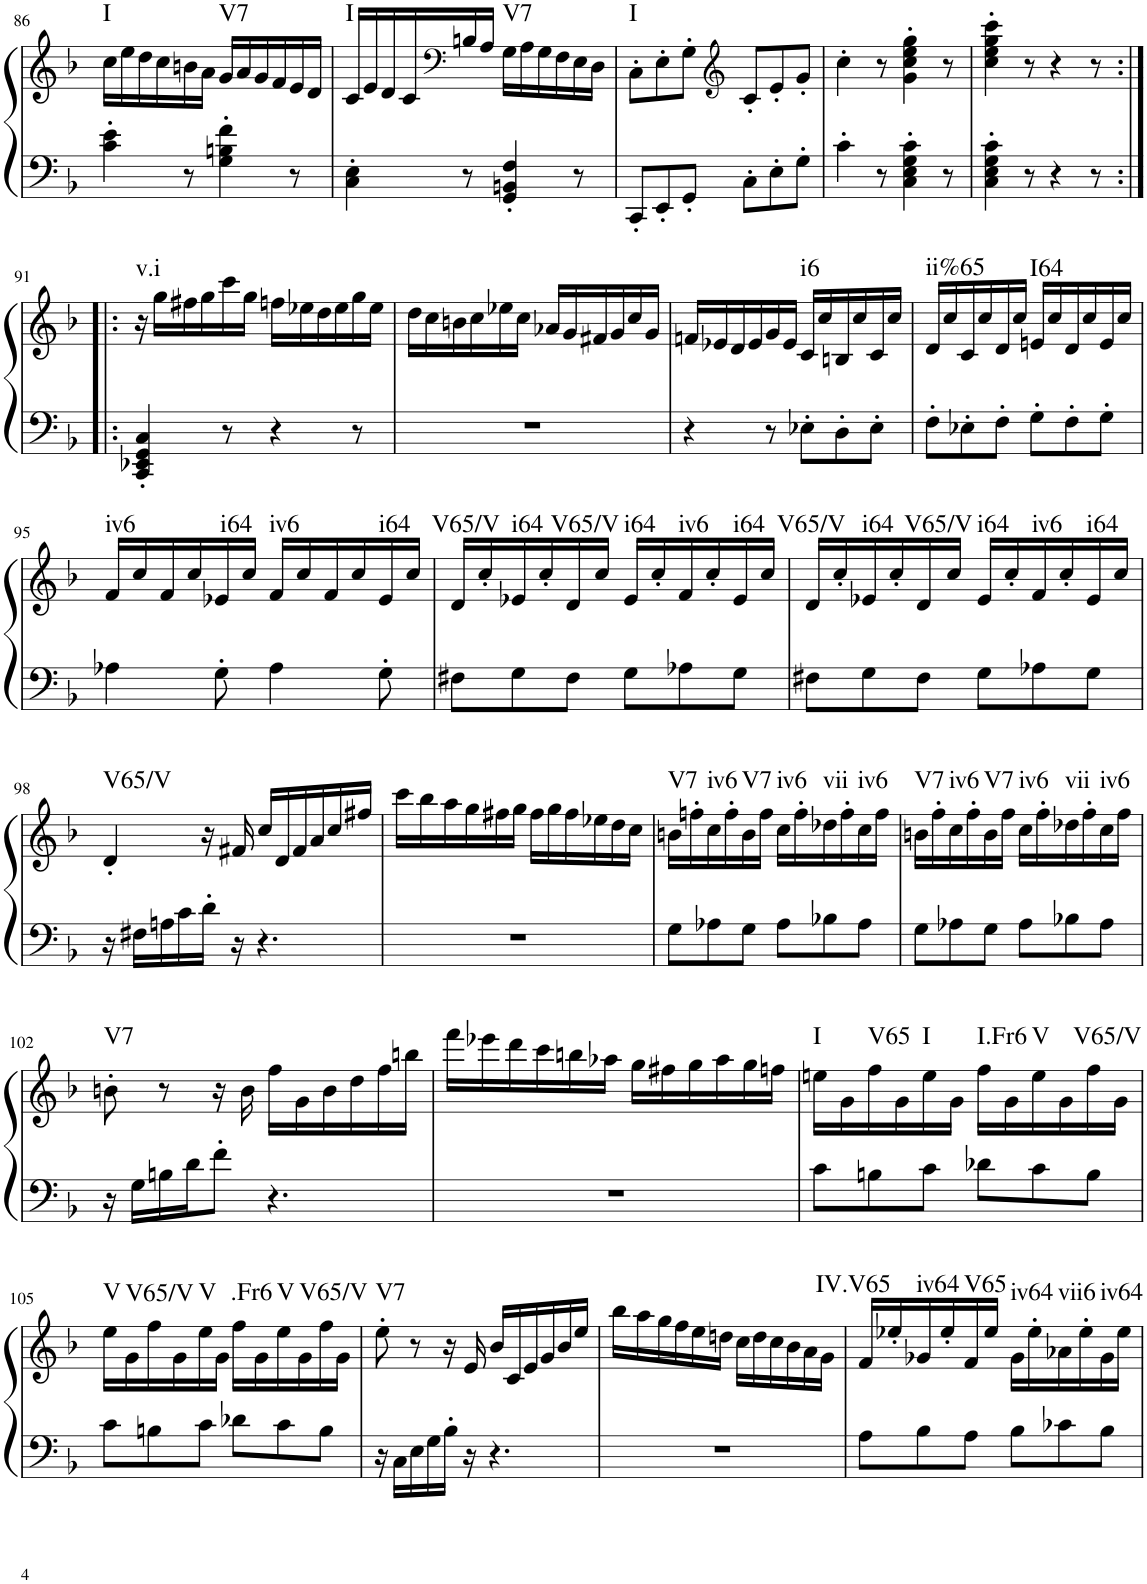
**kern	**kern	**harte
*part1	*part1	*part1
*staff2	*staff1	*
*I"Piano, Piano right	*	*
*I'Pno.	*	*
!!LO:PB:g=z
*clefF4	*clefG2	*
*k[b-]	*k[b-]	*
*M6/8	*M6/8	*
=86	=86	=86
!	!	!LO:H:kt=I
4c\' 4e\'	16cc\LL	N
.	16ee\	.
.	16dd\	.
.	16cc\	.
8r	16bn\	.
.	16a\JJ	.
!	!	!LO:H:kt=V7
4G\' 4Bn\' 4f\'	16g/LL	N
.	16a/	.
.	16g/	.
.	16f/	.
8r	16e/	.
.	16d/JJ	.
=87	=87	=87
!	!	!LO:H:kt=I
4C\' 4E\'	16c/LL	N
.	16e/	.
.	16d/	.
.	16c/	.
*	*clefF4	*
8r	16Bn/	.
.	16A/JJ	.
!	!	!LO:H:kt=V7
4GG/' 4BBn/' 4F/'	16G\LL	N
.	16A\	.
.	16G\	.
.	16F\	.
8r	16E\	.
.	16D\JJ	.
=88	=88	=88
!	!	!LO:H:kt=I
8CC'/L	8C'\L	N
8EE'/	8E'\	.
8GG'/J	8G'\J	.
*	*clefG2	*
8C'\L	8c'/L	.
8E'\	8e'/	.
8G'\J	8g'/J	.
=89	=89	=89
4c'\	4cc'\	.
8r	8r	.
4C\' 4E\' 4G\' 4c\'	4g\' 4cc\' 4ee\' 4gg\'	.
8r	8r	.
=90	=90	=90
4C\' 4E\' 4G\' 4c\'	4cc\' 4ee\' 4gg\' 4ccc\'	.
8r	8r	.
4r	4r	.
8r	8r	.
!!LO:LB:g=z
=91:|!|:	=91:|!|:	=91:|!|:
!	!	!LO:H:kt=v.i
4CC/' 4EE-X/' 4GG/' 4C/'	16r	N
.	16gg\LL	.
.	16ff#X\	.
.	16gg\	.
8r	16ccc\	.
.	16gg\JJ	.
4r	16ffn\LL	.
.	16ee-X\	.
.	16dd\	.
.	16ee-\	.
8r	16gg\	.
.	16ee-\JJ	.
=92	=92	=92
2.r	16dd\LL	.
.	16cc\	.
.	16bn\	.
.	16cc\	.
.	16ee-X\	.
.	16cc\JJ	.
.	16a-X/LL	.
.	16g/	.
.	16f#X/	.
.	16g/	.
.	16cc/	.
.	16g/JJ	.
=93	=93	=93
4r	16fn/LL	.
.	16e-X/	.
.	16d/	.
.	16e-/	.
8r	16g/	.
.	16e-/JJ	.
!	!	!LO:H:kt=i6
8E-X'\L	16c/LL	N
.	16cc/	.
8D'\	16Bn/	.
.	16cc/	.
8E-'\J	16c/	.
.	16cc/JJ	.
=94	=94	=94
!	!	!LO:H:kt=ii%65
8F'\L	16d/LL	N
.	16cc/	.
8E-X'\	16c/	.
.	16cc/	.
8F'\J	16d/	.
.	16cc/JJ	.
!	!	!LO:H:kt=I64
8G'\L	16en/LL	N
.	16cc/	.
8F'\	16d/	.
.	16cc/	.
8G'\J	16e/	.
.	16cc/JJ	.
!!LO:LB:g=z
=95	=95	=95
!	!	!LO:H:kt=iv6
4A-X\	16f/LL	N
.	16cc/	.
.	16f/	.
.	16cc/	.
!	!	!LO:H:kt=i64
8G'\	16e-X/	N
.	16cc/JJ	.
!	!	!LO:H:kt=iv6
4A-\	16f/LL	N
.	16cc/	.
.	16f/	.
.	16cc/	.
!	!	!LO:H:kt=i64
8G'\	16e-/	N
.	16cc/JJ	.
=96	=96	=96
!	!	!LO:H:kt=V65/V
8F#X\L	16d/LL	N
.	16cc'/	.
!	!	!LO:H:kt=i64
8G\	16e-X/	N
.	16cc'/	.
!	!	!LO:H:kt=V65/V
8F#\J	16d/	N
.	16cc/JJ	.
!	!	!LO:H:kt=i64
8G\L	16e-/LL	N
.	16cc'/	.
!	!	!LO:H:kt=iv6
8A-X\	16f/	N
.	16cc'/	.
!	!	!LO:H:kt=i64
8G\J	16e-/	N
.	16cc/JJ	.
=97	=97	=97
!	!	!LO:H:kt=V65/V
8F#X\L	16d/LL	N
.	16cc'/	.
!	!	!LO:H:kt=i64
8G\	16e-X/	N
.	16cc'/	.
!	!	!LO:H:kt=V65/V
8F#\J	16d/	N
.	16cc/JJ	.
!	!	!LO:H:kt=i64
8G\L	16e-/LL	N
.	16cc'/	.
!	!	!LO:H:kt=iv6
8A-X\	16f/	N
.	16cc'/	.
!	!	!LO:H:kt=i64
8G\J	16e-/	N
.	16cc/JJ	.
!!LO:LB:g=z
=98	=98	=98
!	!	!LO:H:kt=V65/V
16r	4d'/	N
16F#X\LL	.	.
16An\	.	.
16c\	.	.
16d'\JJ	16r	.
16r	16f#X/	.
4.r	16cc/LL	.
.	16d/	.
.	16f#/	.
.	16a/	.
.	16cc/	.
.	16ff#X/JJ	.
=99	=99	=99
2.r	16ccc\LL	.
.	16bb-\	.
.	16aa\	.
.	16gg\	.
.	16ff#X\	.
.	16gg\JJ	.
.	16ff#\LL	.
.	16gg\	.
.	16ff#\	.
.	16ee-X\	.
.	16dd\	.
.	16cc\JJ	.
=100	=100	=100
!	!	!LO:H:kt=V7
8G\L	16bn\LL	N
.	16ffn'\	.
!	!	!LO:H:kt=iv6
8A-X\	16cc\	N
.	16ff'\	.
!	!	!LO:H:kt=V7
8G\J	16b\	N
.	16ff\JJ	.
!	!	!LO:H:kt=iv6
8A-\L	16cc\LL	N
.	16ff'\	.
!	!	!LO:H:kt=vii
8B-X\	16dd-X\	N
.	16ff'\	.
!	!	!LO:H:kt=iv6
8A-\J	16cc\	N
.	16ff\JJ	.
=101	=101	=101
!	!	!LO:H:kt=V7
8G\L	16bn\LL	N
.	16ff'\	.
!	!	!LO:H:kt=iv6
8A-X\	16cc\	N
.	16ff'\	.
!	!	!LO:H:kt=V7
8G\J	16b\	N
.	16ff\JJ	.
!	!	!LO:H:kt=iv6
8A-\L	16cc\LL	N
.	16ff'\	.
!	!	!LO:H:kt=vii
8B-X\	16dd-X\	N
.	16ff'\	.
!	!	!LO:H:kt=iv6
8A-\J	16cc\	N
.	16ff\JJ	.
!!LO:LB:g=z
=102	=102	=102
!	!	!LO:H:kt=V7
16r	8bn'\	N
16G\LL	.	.
16Bn\	8r	.
16d\J	.	.
8f'\J	16r	.
.	16b\	.
4.r	16ff\LL	.
.	16g\	.
.	16b\	.
.	16dd\	.
.	16ff\	.
.	16bbn\JJ	.
=103	=103	=103
2.r	16fff\LL	.
.	16eee-X\	.
.	16ddd\	.
.	16ccc\	.
.	16bbn\	.
.	16aa-X\JJ	.
.	16gg\LL	.
.	16ff#X\	.
.	16gg\	.
.	16aa-\	.
.	16gg\	.
.	16ffn\JJ	.
=104	=104	=104
!	!	!LO:H:kt=I
8c\L	16een\LL	N
.	16g\	.
!	!	!LO:H:kt=V65
8Bn\	16ff\	N
.	16g\	.
!	!	!LO:H:kt=I
8c\J	16ee\	N
.	16g\JJ	.
!	!	!LO:H:kt=I.Fr6
8d-X\L	16ff\LL	N
.	16g\	.
!	!	!LO:H:kt=V
8c\	16ee\	N
.	16g\	.
!	!	!LO:H:kt=V65/V
8B\J	16ff\	N
.	16g\JJ	.
!!LO:LB:g=z
=105	=105	=105
!	!	!LO:H:kt=V
8c\L	16ee\LL	N
.	16g\	.
!	!	!LO:H:kt=V65/V
8Bn\	16ff\	N
.	16g\	.
!	!	!LO:H:kt=V
8c\J	16ee\	N
.	16g\JJ	.
!	!	!LO:H:kt=.Fr6
8d-X\L	16ff\LL	N
.	16g\	.
!	!	!LO:H:kt=V
8c\	16ee\	N
.	16g\	.
!	!	!LO:H:kt=V65/V
8B\J	16ff\	N
.	16g\JJ	.
=106	=106	=106
!	!	!LO:H:kt=V7
16r	8ee'\	N
16C\LL	.	.
16E\	8r	.
16G\	.	.
16B-'\JJ	16r	.
16r	16e/	.
4.r	16b-/LL	.
.	16c/	.
.	16e/	.
.	16g/	.
.	16b-/	.
.	16ee/JJ	.
=107	=107	=107
2.r	16bb-\LL	.
.	16aa\	.
.	16gg\	.
.	16ff\	.
.	16ee\	.
.	16ddn\JJ	.
.	16cc\LL	.
.	16dd\	.
.	16cc\	.
.	16b-\	.
.	16a\	.
.	16g\JJ	.
=108	=108	=108
!	!	!LO:H:kt=IV.V65
8A\L	16f/LL	N
.	16ee-X'/	.
!	!	!LO:H:kt=iv64
8B-\	16g-X/	N
.	16ee-'/	.
!	!	!LO:H:kt=V65
8A\J	16f/	N
.	16ee-/JJ	.
!	!	!LO:H:kt=iv64
8B-\L	16g-\LL	N
.	16ee-'\	.
!	!	!LO:H:kt=vii6
8c-X\	16a-X\	N
.	16ee-'\	.
!	!	!LO:H:kt=iv64
8B-\J	16g-\	N
.	16ee-\JJ	.
=	=	=
*-	*-	*-
